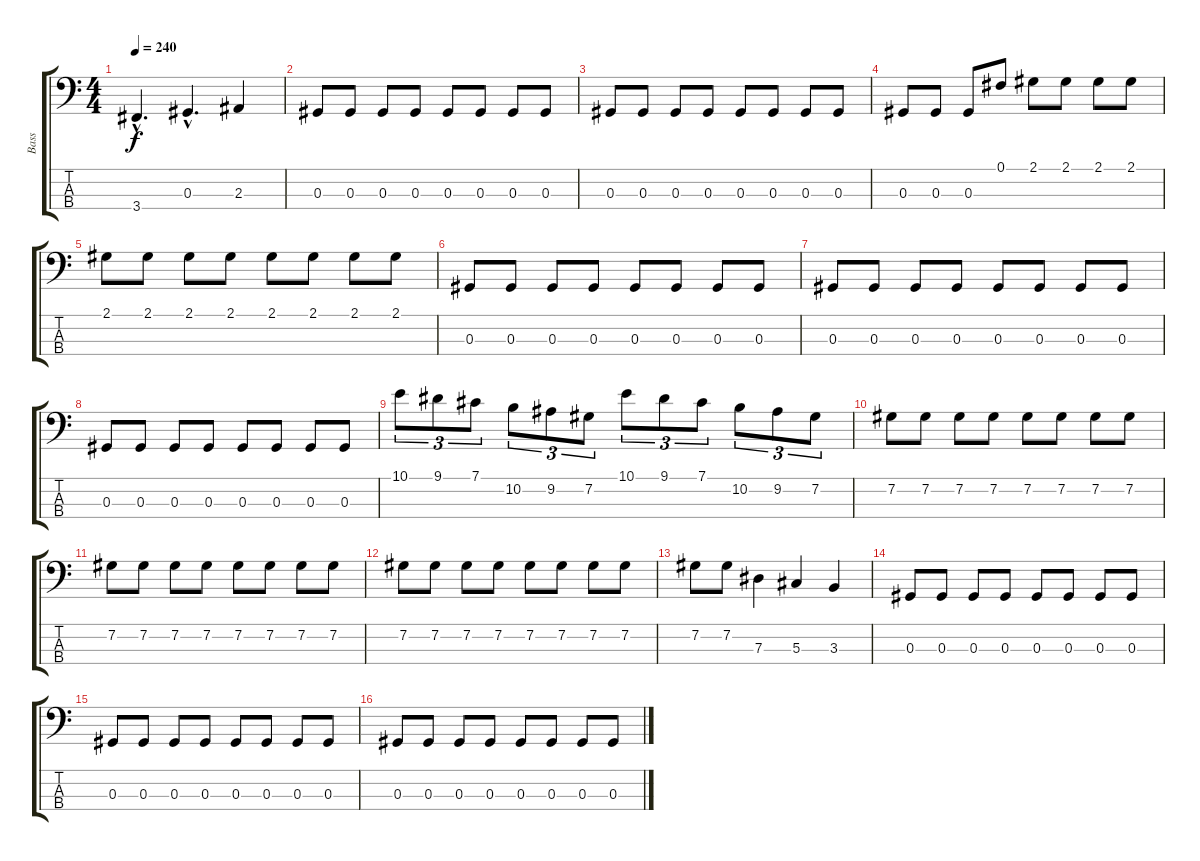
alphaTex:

\track ("Bass" "Bass") {instrument electricbasspick}
\staff {score tabs}
\tuning (Gb2 Db2 Ab1 Eb1) {hide}
\ts (4 4)
\tempo 240
\clef f4
\ks c
3.4{hac}.4{d dy f} 0.3{hac}.4{d} 2.3.4 |
0.3.8 0.3.8 0.3.8 0.3.8 0.3.8 0.3.8 0.3.8 0.3.8 |
0.3.8 0.3.8 0.3.8 0.3.8 0.3.8 0.3.8 0.3.8 0.3.8 |
0.3.8 0.3.8 0.3.8 0.1.8 2.1.8 2.1.8 2.1.8 2.1.8 |
2.1.8 2.1.8 2.1.8 2.1.8 2.1.8 2.1.8 2.1.8 2.1.8 |
0.3.8 0.3.8 0.3.8 0.3.8 0.3.8 0.3.8 0.3.8 0.3.8 |
0.3.8 0.3.8 0.3.8 0.3.8 0.3.8 0.3.8 0.3.8 0.3.8 |
0.3.8 0.3.8 0.3.8 0.3.8 0.3.8 0.3.8 0.3.8 0.3.8 |
10.1.8{tu (3 2)} 9.1.8{tu (3 2)} 7.1.8{tu (3 2)} 10.2.8{tu (3 2)} 9.2.8{tu (3 2)} 7.2.8{tu (3 2)} 10.1.8{tu (3 2)} 9.1.8{tu (3 2)} 7.1.8{tu (3 2)} 10.2.8{tu (3 2)} 9.2.8{tu (3 2)} 7.2.8{tu (3 2)} |
7.2.8 7.2.8 7.2.8 7.2.8 7.2.8 7.2.8 7.2.8 7.2.8 |
7.2.8 7.2.8 7.2.8 7.2.8 7.2.8 7.2.8 7.2.8 7.2.8 |
7.2.8 7.2.8 7.2.8 7.2.8 7.2.8 7.2.8 7.2.8 7.2.8 |
7.2.8 7.2.8 7.3.4 5.3.4 3.3.4 |
0.3.8 0.3.8 0.3.8 0.3.8 0.3.8 0.3.8 0.3.8 0.3.8 |
0.3.8 0.3.8 0.3.8 0.3.8 0.3.8 0.3.8 0.3.8 0.3.8 |
0.3.8 0.3.8 0.3.8 0.3.8 0.3.8 0.3.8 0.3.8 0.3.8
